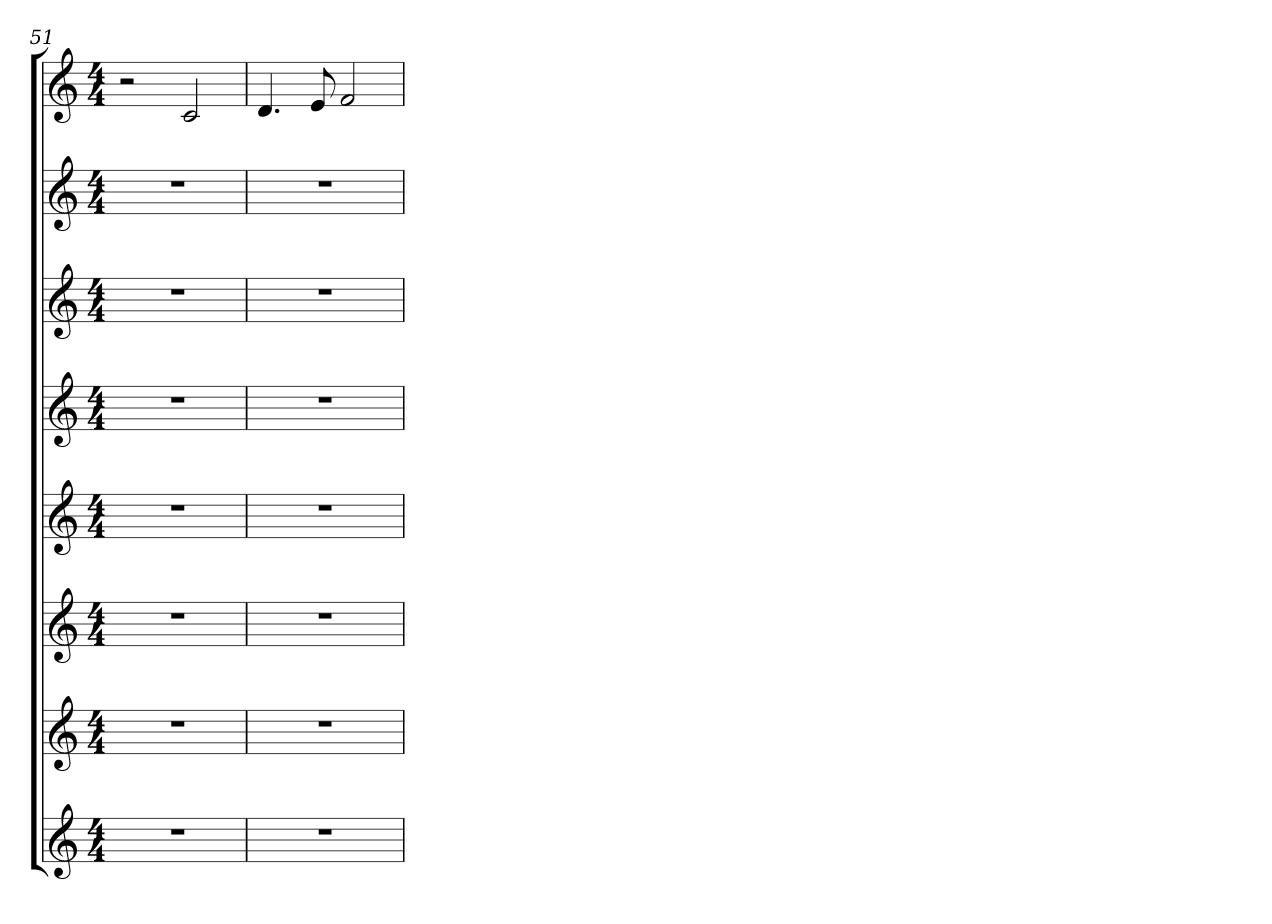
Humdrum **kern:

**kern	**kern	**kern	**kern	**kern	**kern	**kern	**kern
*part8	*part7	*part6	*part5	*part4	*part3	*part2	*part1
*staff8	*staff7	*staff6	*staff5	*staff4	*staff3	*staff2	*staff1
*clefG2	*clefG2	*clefG2	*clefG2	*clefG2	*clefG2	*clefG2	*clefG2
*k[]	*k[]	*k[]	*k[]	*k[]	*k[]	*k[]	*k[]
*M4/4	*M4/4	*M4/4	*M4/4	*M4/4	*M4/4	*M4/4	*M4/4
=51	=51	=51	=51	=51	=51	=51	=51
1r	1r	1r	1r	1r	1r	1r	2r
.	.	.	.	.	.	.	2c/
=52	=52	=52	=52	=52	=52	=52	=52
1r	1r	1r	1r	1r	1r	1r	4.d/
.	.	.	.	.	.	.	8e/
.	.	.	.	.	.	.	2f/
=	=	=	=	=	=	=	=
*-	*-	*-	*-	*-	*-	*-	*-
